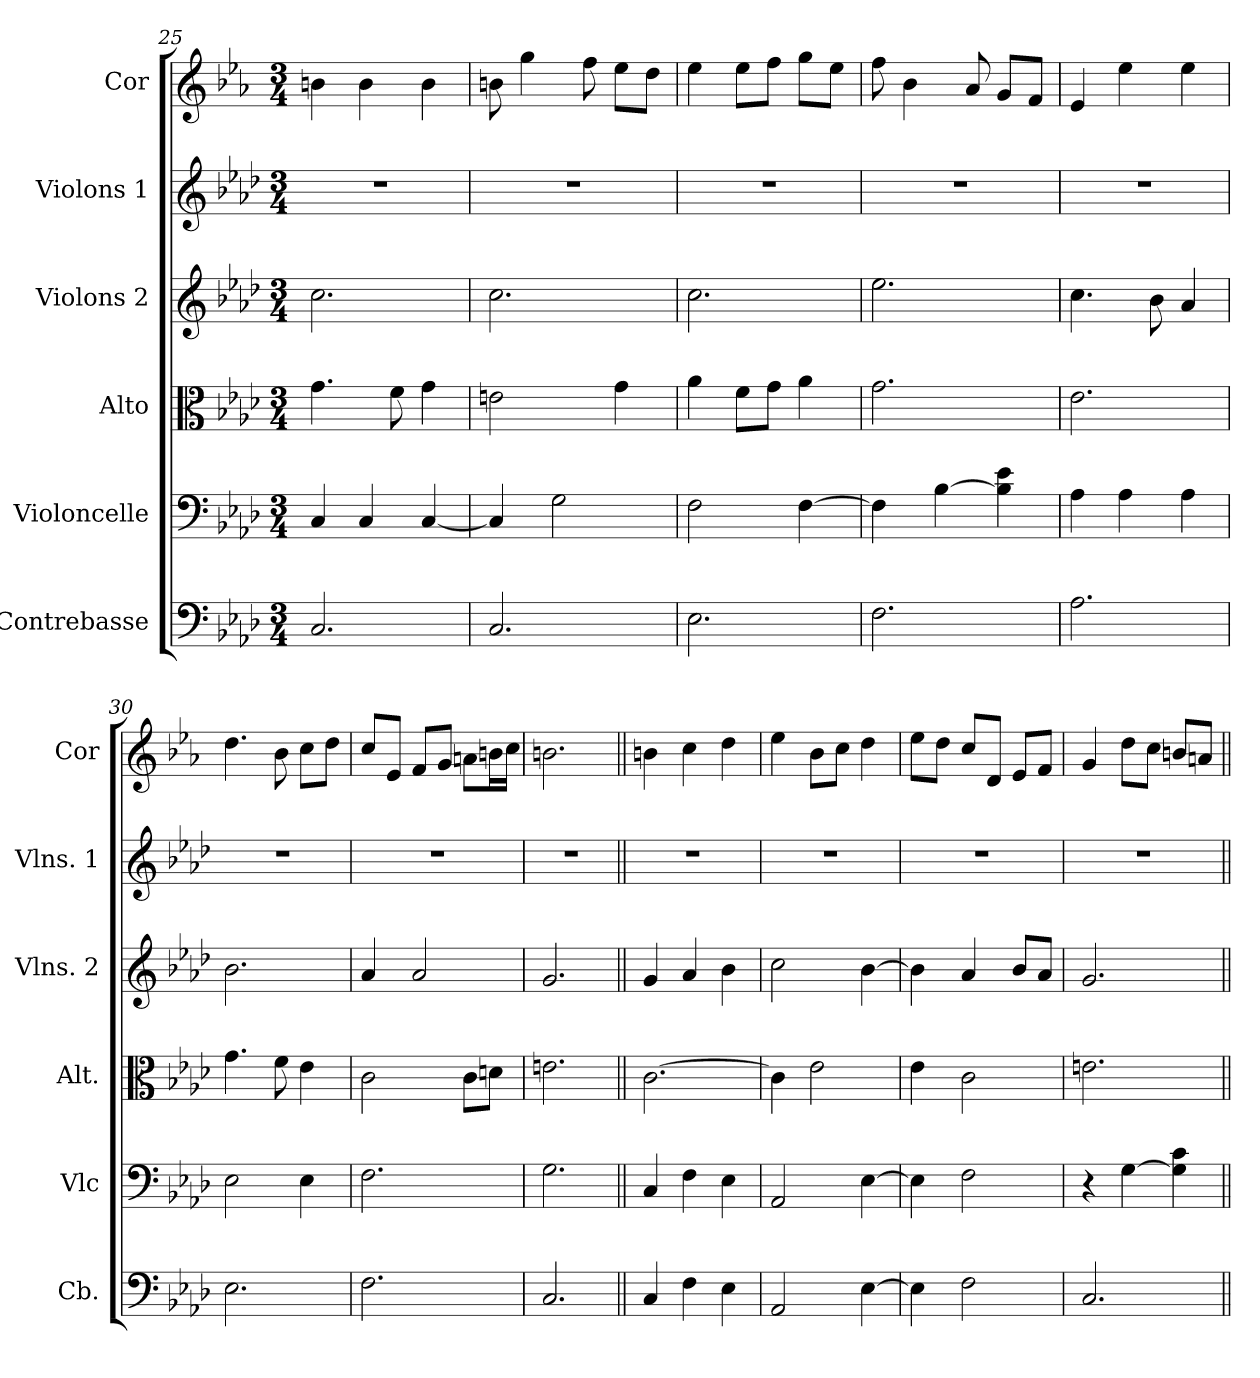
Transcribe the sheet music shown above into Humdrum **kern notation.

**kern	**kern	**kern	**kern	**kern	**kern
*part6	*part5	*part4	*part3	*part2	*part1
*staff6	*staff5	*staff4	*staff3	*staff2	*staff1
*I"Contrebasse	*I"Violoncelle	*I"Alto	*I"Violons 2	*I"Violons 1	*I"Cor
*I'Cb.	*I'Vlc	*I'Alt.	*I'Vlns. 2	*I'Vlns. 1	*I'Cor
*clefF4	*clefF4	*clefC3	*clefG2	*clefG2	*clefG2
*ITrd7c12	*	*	*	*	*ITrd4c7
*k[b-e-a-d-]	*k[b-e-a-d-]	*k[b-e-a-d-]	*k[b-e-a-d-]	*k[b-e-a-d-]	*k[b-e-a-d-]
*M3/4	*M3/4	*M3/4	*M3/4	*M3/4	*M3/4
=25	=25	=25	=25	=25	=25
2.CC/	4C/	4.g\	2.cc\	2.r	4en\
.	4C/	.	.	.	4e\
.	.	8f\	.	.	.
.	[4C/	4g\	.	.	4e\
=26	=26	=26	=26	=26	=26
2.CC/	4C/]	2en\	2.cc\	2.r	8en\
.	.	.	.	.	4cc\
.	2G\	.	.	.	.
.	.	.	.	.	8b-\
.	.	4g\	.	.	8a-\L
.	.	.	.	.	8g\J
=27	=27	=27	=27	=27	=27
2.EE-\	2F\	4a-\	2.cc\	2.r	4a-\
.	.	8f\L	.	.	8a-\L
.	.	8g\J	.	.	8b-\J
.	[4F\	4a-\	.	.	8cc\L
.	.	.	.	.	8a-\J
=28	=28	=28	=28	=28	=28
2.FF\	4F\]	2.g\	2.ee-\	2.r	8b-\
.	.	.	.	.	4e-\
.	[4B-\	.	.	.	.
.	.	.	.	.	8d-/
.	4B-\] 4e-\	.	.	.	8c/L
.	.	.	.	.	8B-/J
=29	=29	=29	=29	=29	=29
2.AA-\	4A-\	2.e-\	4.cc\	2.r	4A-/
.	4A-\	.	.	.	4a-\
.	.	.	8b-\	.	.
.	4A-\	.	4a-/	.	4a-\
=30	=30	=30	=30	=30	=30
2.EE-\	2E-\	4.g\	2.b-\	2.r	4.g\
.	.	8f\	.	.	8e-\
.	4E-\	4e-\	.	.	8f\L
.	.	.	.	.	8g\J
=31	=31	=31	=31	=31	=31
2.FF\	2.F\	2c\	4a-/	2.r	8f/L
.	.	.	.	.	8A-/J
.	.	.	2a-/	.	8B-/L
.	.	.	.	.	8c/J
.	.	8c\L	.	.	8dn\L
.	.	8dn\J	.	.	16en\L
.	.	.	.	.	16f\JJ
=32	=32	=32	=32	=32	=32
2.CC/	2.G\	2.en\	2.g/	2.r	2.en\
=33||	=33||	=33||	=33||	=33||	=33||
4CC/	4C/	[2.c\	4g/	2.r	4en\
4FF\	4F\	.	4a-/	.	4f\
4EE-\	4E-\	.	4b-\	.	4g\
=34	=34	=34	=34	=34	=34
2AAA-/	2AA-/	4c\]	2cc\	2.r	4a-\
.	.	2e-\	.	.	8e-\L
.	.	.	.	.	8f\J
[4EE-\	[4E-\	.	[4b-\	.	4g\
=35	=35	=35	=35	=35	=35
4EE-\]	4E-\]	4e-\	4b-\]	2.r	8a-\L
.	.	.	.	.	8g\J
2FF\	2F\	2c\	4a-/	.	8f/L
.	.	.	.	.	8G/J
.	.	.	8b-/L	.	8A-/L
.	.	.	8a-/J	.	8B-/J
=36	=36	=36	=36	=36	=36
2.CC/	4r	2.en\	2.g/	2.r	4c/
.	[4G\	.	.	.	8g\L
.	.	.	.	.	8f\J
.	4G\] 4c\	.	.	.	8en/L
.	.	.	.	.	8dn/J
=||	=||	=||	=||	=||	=||
*-	*-	*-	*-	*-	*-
